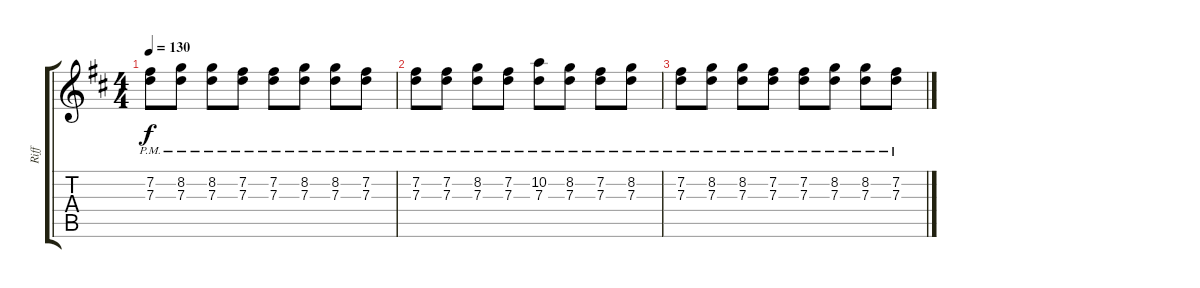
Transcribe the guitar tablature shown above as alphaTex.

\track ("Riff" "Riff") {instrument electricguitarmuted}
\staff {score tabs}
\tuning (E4 B3 G3 D3 A2 E2) {hide}
\ts (4 4)
\tempo 130
\clef g2
\ks d
(7.2{pm} 7.3{pm}).8{dy f} (8.2{pm} 7.3{pm}).8 (8.2{pm} 7.3{pm}).8 (7.2{pm} 7.3{pm}).8 (7.2{pm} 7.3{pm}).8 (8.2{pm} 7.3{pm}).8 (8.2{pm} 7.3{pm}).8 (7.2{pm} 7.3{pm}).8 |
(7.2{pm} 7.3{pm}).8{volume 0} (7.2{pm} 7.3{pm}).8 (8.2{pm} 7.3{pm}).8 (7.2{pm} 7.3{pm}).8 (10.2{pm} 7.3{pm}).8 (8.2{pm} 7.3{pm}).8 (7.2{pm} 7.3{pm}).8 (8.2{pm} 7.3{pm}).8 |
(7.2{pm} 7.3{pm}).8 (8.2{pm} 7.3{pm}).8 (8.2{pm} 7.3{pm}).8 (7.2{pm} 7.3{pm}).8 (7.2{pm} 7.3{pm}).8 (8.2{pm} 7.3{pm}).8 (8.2{pm} 7.3{pm}).8 (7.2{pm} 7.3{pm}).8
